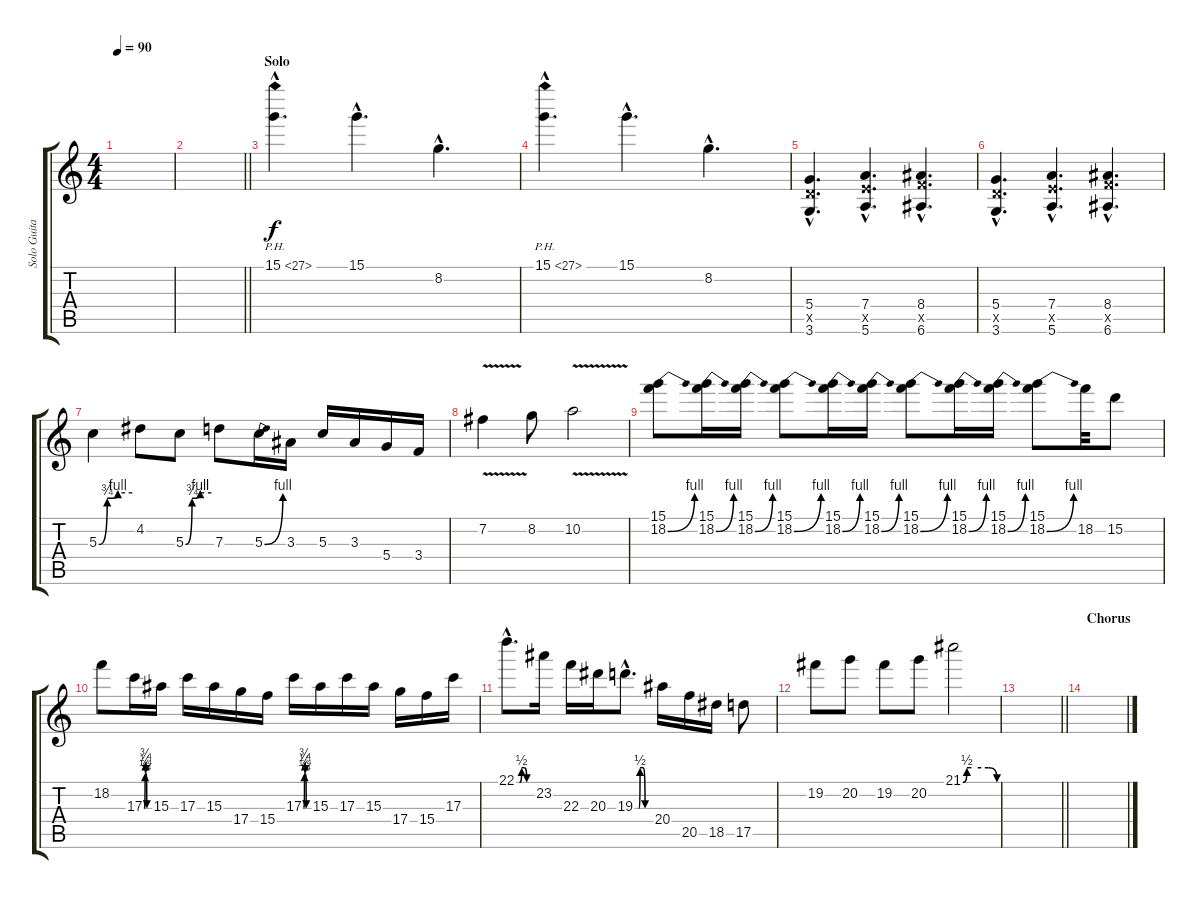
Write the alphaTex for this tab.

\track ("Solo Guitar" "Solo Guita") {instrument overdrivenguitar}
\staff {score tabs}
\tuning (E4 B3 G3 D3 A2 E2) {hide}
\ts (4 4)
\tempo 90
\clef g2
\ks c
|
\barLineRight lightlight
|
\section ("" "Solo")
15.1{ph 12 hac}.4{d} 15.1{hac}.4{d} 8.2{hac}.4{d} |
15.1{ph 12 hac}.4{d} 15.1{hac}.4{d} 8.2{hac}.4{d} |
(5.4{hac} 5.5{hac x} 3.6{hac}).4{d} (7.4{hac} 7.5{hac x} 5.6{hac}).4{d} (8.4{hac} 8.5{hac x} 6.6{hac}).4{d} |
(5.4{hac} 5.5{hac x} 3.6{hac}).4{d} (7.4{hac} 7.5{hac x} 5.6{hac}).4{d} (8.4{hac} 8.5{hac x} 6.6{hac}).4{d} |
5.3{be (custom 0 0 15 3 34 4 60 4)}.4 4.2.8 5.3{be (custom 0 0 15 3 34 4 60 4)}.8 7.3.8 5.3{be (bend 0 0 60 4)}.16 3.3.16 5.3.16 3.3.16 5.4.16 3.4.16 |
7.2{v}.4 8.2.8 10.2{v}.2 |
(15.1 18.2{be (bend 0 0 60 4)}).8 (15.1 18.2{be (bend 0 0 60 4)}).16 (15.1 18.2{be (bend 0 0 60 4)}).16 (15.1 18.2{be (bend 0 0 60 4)}).8 (15.1 18.2{be (bend 0 0 60 4)}).16 (15.1 18.2{be (bend 0 0 60 4)}).16 (15.1 18.2{be (bend 0 0 60 4)}).8 (15.1 18.2{be (bend 0 0 60 4)}).16 (15.1 18.2{be (bend 0 0 60 4)}).16 (15.1 18.2{be (bend 0 0 60 4)}).8 18.2.32 15.2.8 |
18.2.8 17.3{be (custom 0 0 10 1 15 3 20 1 30 0 60 0)}.16 15.3.16 17.3.16 15.3.16 17.4.16 15.4.16 17.3{be (custom 0 0 10 1 15 3 20 1 30 0 60 0)}.16 15.3.16 17.3.16 15.3.16 17.4.16 15.4.16 17.3.16 |
22.1{be (custom 0 0 10 0 12 0 20 2 30 2 39 0 60 0) hac}.8{d} 23.2.16 22.3.16 20.3.16 19.3{be (custom 0 0 15 0 20 2 31 2 39 0 60 0) hac}.8{d} 20.4.16 20.5.16 18.5.16 17.5.8 |
19.2.8 20.2.8 19.2.8 20.2.8 21.1{be (custom 0 0 7 2 15 2 45 2 60 0)}.2 |
\barLineRight lightlight
|
\section ("" "Chorus")
